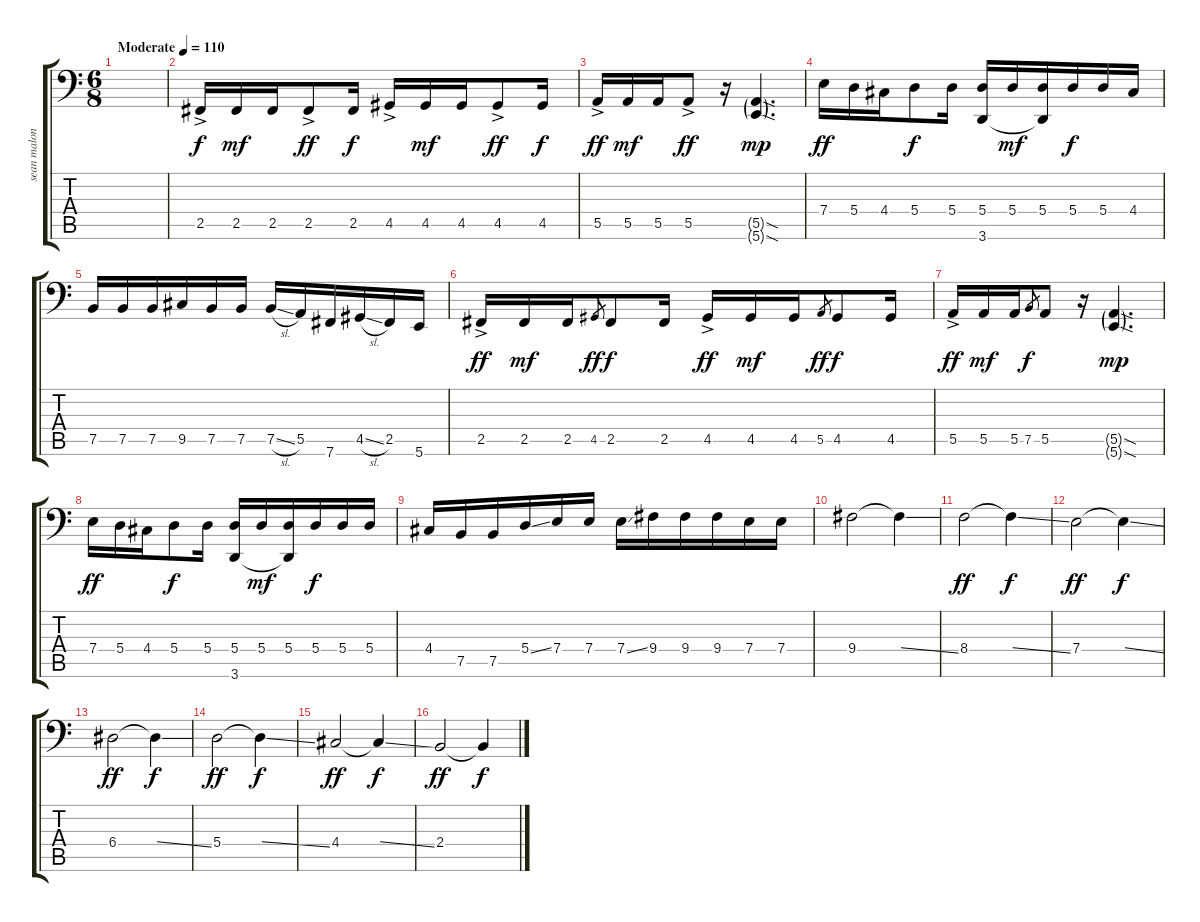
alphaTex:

\track ("sean malone" "sean malon") {instrument fretlessbass}
\staff {score tabs}
\tuning (C3 G2 D2 A1 E1 B0) {hide}
\ts (6 8)
\tempo (110 "Moderate")
\clef f4
\ks c
|
2.5{ac}.16 2.5.16{dy mf} 2.5.16 2.5{ac}.8{dy ff} 2.5.16{dy f} 4.5{ac}.16 4.5.16{dy mf} 4.5.16 4.5{ac}.8{dy ff} 4.5.16{dy f} |
5.5{ac}.16{dy ff} 5.5.16{dy mf} 5.5.16 5.5{ac}.8{dy ff} r.16 (5.5{sod g} 5.6{sod g}).4{d dy mp} |
7.4.16{dy ff} 5.4.16 4.4.16 5.4.8{dy f} 5.4.16 (5.4 3.6).16 5.4.16{dy mf} (5.4 3.6{t}).16 5.4.16{dy f} 5.4.16 4.4.16 |
7.5.16 7.5.16 7.5.16 9.5.16 7.5.16 7.5.16 7.5{sl}.16 5.5.16 7.6.16 4.5{sl}.16 2.5.16 5.6.16 |
2.5{ac}.16{dy ff} 2.5.16{dy mf} 2.5.16 4.5.8{gr dy ff} 2.5.8{dy f} 2.5.16 4.5{ac}.16{dy ff} 4.5.16{dy mf} 4.5.16 5.5.8{gr dy ff} 4.5.8{dy f} 4.5.16 |
5.5{ac}.16{dy ff} 5.5.16{dy mf} 5.5.16 7.5.8{gr dy f} 5.5.8 r.16 (5.5{sod g} 5.6{sod g}).4{d dy mp} |
7.4.16{dy ff} 5.4.16 4.4.16 5.4.8{dy f} 5.4.16 (5.4 3.6).16 5.4.16{dy mf} (5.4 3.6{t}).16 5.4.16{dy f} 5.4.16 5.4.16 |
4.4.16 7.5.16 7.5.16 5.4{ss}.16 7.4.16 7.4.16 7.4{ss}.16 9.4.16 9.4.16 9.4.16 7.4.16 7.4.16 |
9.4.2 9.4{ss t}.4 |
8.4.2{dy ff} 8.4{ss t}.4{dy f} |
7.4.2{dy ff} 7.4{ss t}.4{dy f} |
6.4.2{dy ff} 6.4{ss t}.4{dy f} |
5.4.2{dy ff} 5.4{ss t}.4{dy f} |
4.4.2{dy ff} 4.4{ss t}.4{dy f} |
2.4.2{dy ff} 2.4{ss t}.4{dy f}
